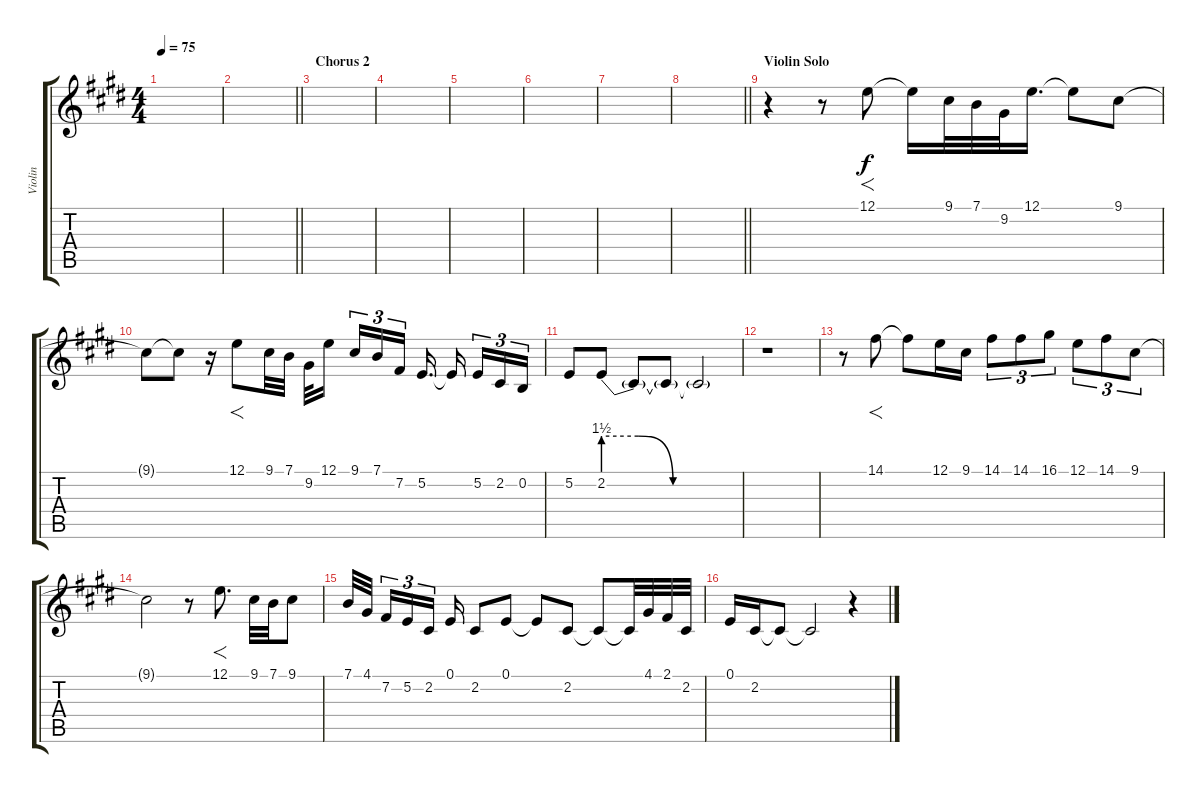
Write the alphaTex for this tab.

\track ("Violin" "Violin") {instrument violin}
\staff {score tabs}
\tuning (E4 B3 G3 D3 A2 E2) {hide}
\ts (4 4)
\tempo 75
\clef g2
\ks e
|
\barLineRight lightlight
|
\section ("" "Chorus 2")
|
|
|
|
|
\barLineRight lightlight
|
\section ("" "Violin Solo")
r.4 r.8 12.1.8{f} 12.1{t}.16 9.1.32 7.1.32 9.2.32 12.1.16{d} 12.1{t}.8 9.1.8 |
9.1{t}.8 9.1{t}.8 r.16 12.1.8{f} 9.1.32 7.1.32 9.2.32 12.1.16{beam splitsecondary} 9.1.16{tu (3 2)} 7.1.16{tu (3 2)} 7.2.16{tu (3 2) beam splitsecondary} 5.2.16{d} 5.2{t}.16{beam splitsecondary} 5.2.16{tu (3 2)} 2.2.16{tu (3 2)} 0.2.16{tu (3 2)} |
5.2.8 2.2{be (custom 0 6 15 6 30 0 45 0 60 0)}.8 2.2{t}.8 2.2{t}.8 2.2{t}.2 |
r.1 |
r.8 14.1.8{f} 14.1{t}.8 12.1.16 9.1.16 14.1.8{tu (3 2)} 14.1.8{tu (3 2)} 16.1.8{tu (3 2)} 12.1.8{tu (3 2)} 14.1.8{tu (3 2)} 9.1.8{tu (3 2)} |
9.1{t}.2 r.8 12.1.8{f d} 9.1.32 7.1.32 9.1.8 |
7.1.32 4.1.32{beam splitsecondary} 7.2.16{tu (3 2)} 5.2.16{tu (3 2)} 2.2.16{tu (3 2) beam splitsecondary} 0.1.16 2.2.8 0.1.8 0.1{t}.8 2.2.8 2.2{t}.8 2.2{t}.32 4.1.32 2.1.32 2.2.32 |
0.1.16 2.2.16 2.2{t}.8 2.2{t}.2 r.4
